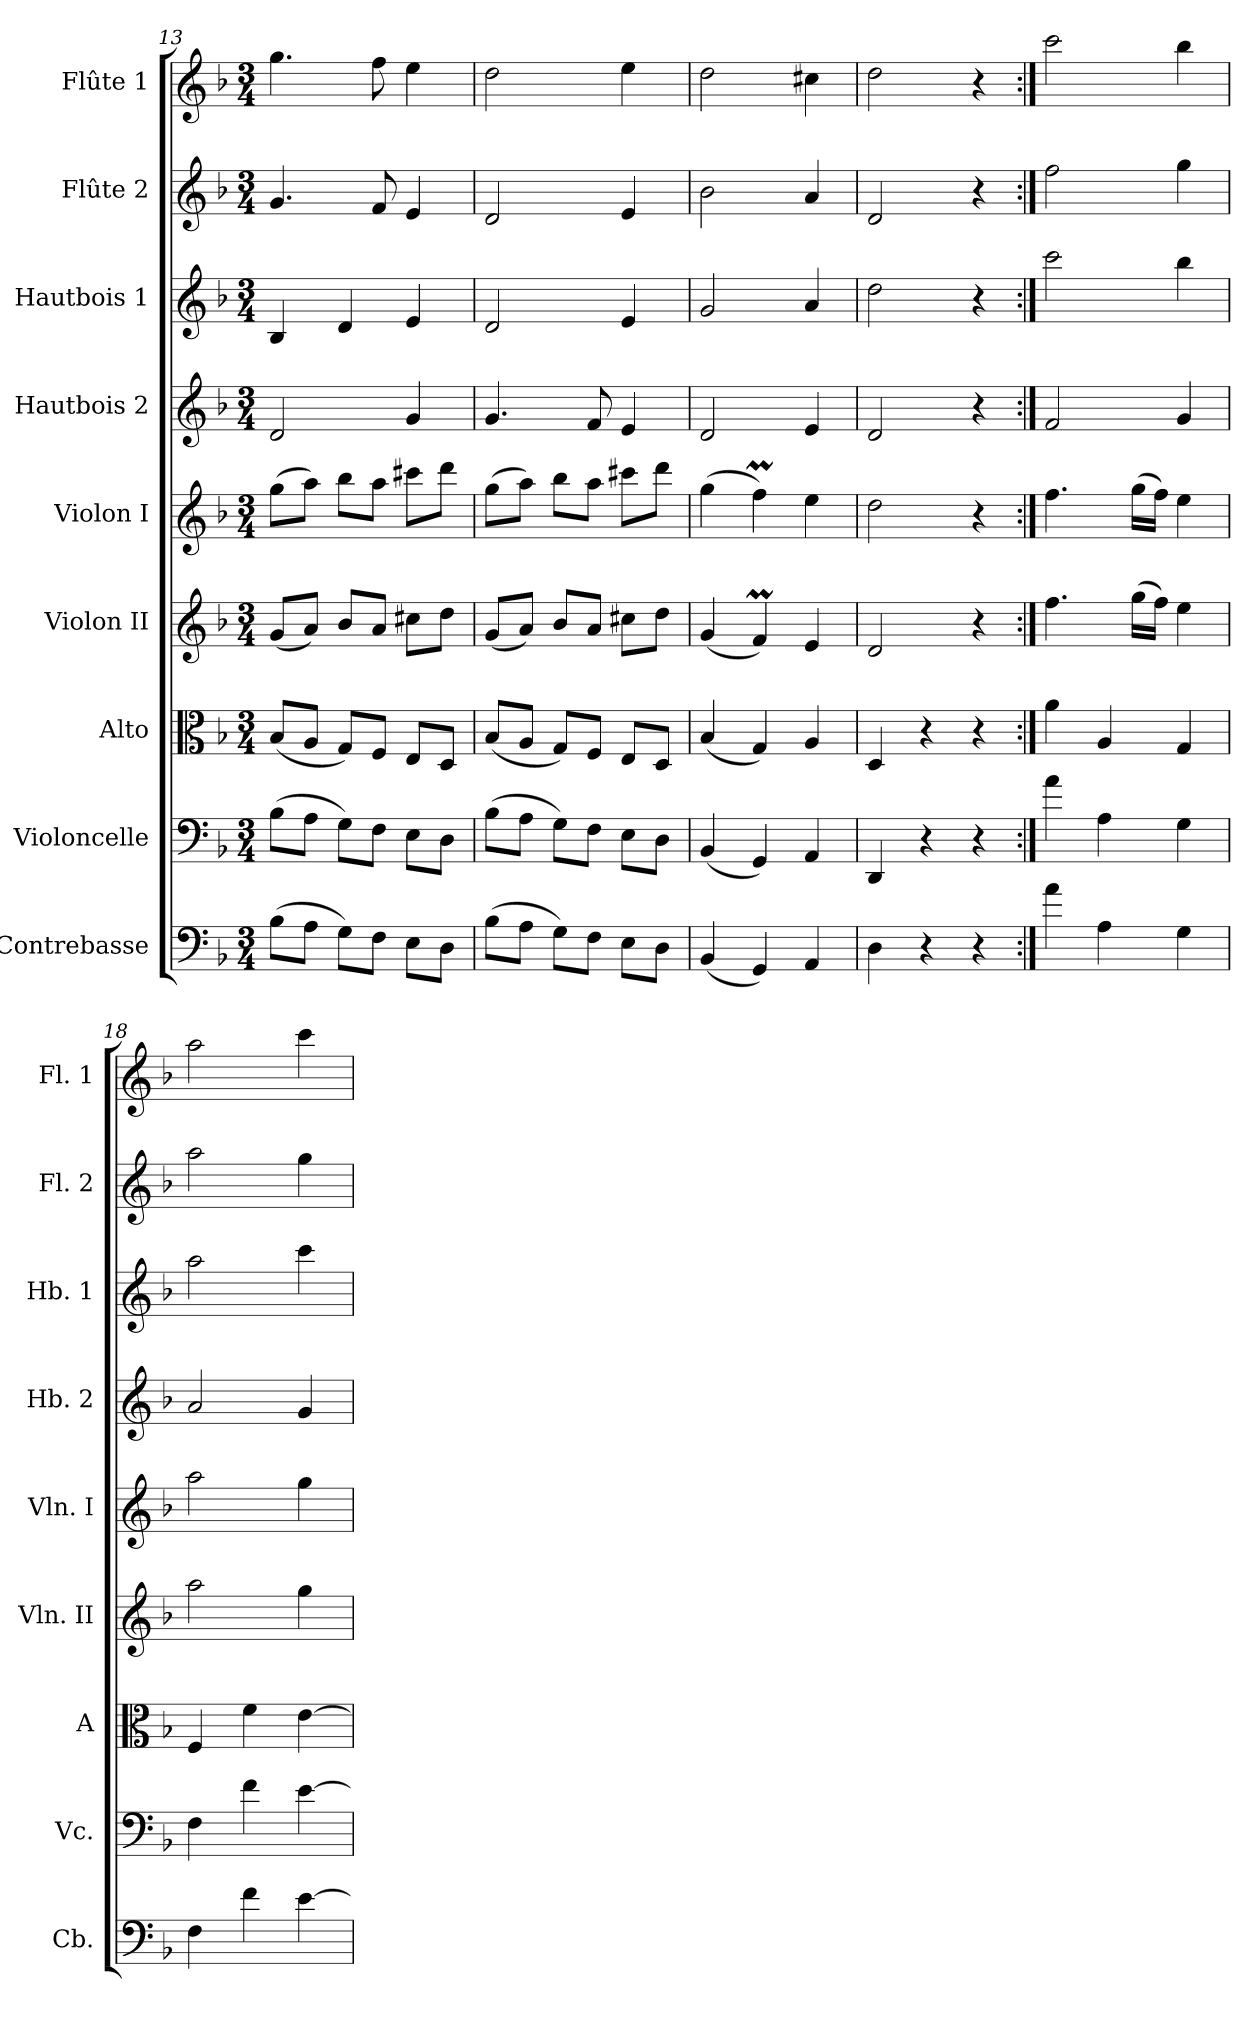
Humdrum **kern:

**kern	**kern	**kern	**kern	**kern	**kern	**kern	**kern	**kern
*part9	*part8	*part7	*part6	*part5	*part4	*part3	*part2	*part1
*staff9	*staff8	*staff7	*staff6	*staff5	*staff4	*staff3	*staff2	*staff1
*I"Contrebasse	*I"Violoncelle	*I"Alto	*I"Violon II	*I"Violon I	*I"Hautbois 2	*I"Hautbois 1	*I"Flûte 2	*I"Flûte 1
*I'Cb.	*I'Vc.	*I'A	*I'Vln. II	*I'Vln. I	*I'Hb. 2	*I'Hb. 1	*I'Fl. 2	*I'Fl. 1
!!LO:PB:g=z
*clefF4	*clefF4	*clefC3	*clefG2	*clefG2	*clefG2	*clefG2	*clefG2	*clefG2
*ITrd7c12	*	*	*	*	*	*	*	*
*k[b-]	*k[b-]	*k[b-]	*k[b-]	*k[b-]	*k[b-]	*k[b-]	*k[b-]	*k[b-]
*d:	*d:	*d:	*d:	*d:	*d:	*d:	*d:	*d:
*M3/4	*M3/4	*M3/4	*M3/4	*M3/4	*M3/4	*M3/4	*M3/4	*M3/4
=13	=13	=13	=13	=13	=13	=13	=13	=13
(>8BB-\L	(>8B-\L	(<8B-/L	(<8g/L	(>8gg\L	2d/	4B-/	4.g/	4.gg\
8AA\J	8A\J	8A/J	8a/J)	8aa\J)	.	.	.	.
8GG\L)	8G\L)	8G/L)	8b-/L	8bb-\L	.	4d/	.	.
8FF\J	8F\J	8F/J	8a/J	8aa\J	.	.	8f/	8ff\
8EE\L	8E\L	8E/L	8cc#X\L	8ccc#X\L	4g/	4e/	4e/	4ee\
8DD\J	8D\J	8D/J	8dd\J	8ddd\J	.	.	.	.
=14	=14	=14	=14	=14	=14	=14	=14	=14
(>8BB-\L	(>8B-\L	(<8B-/L	(<8g/L	(>8gg\L	4.g/	2d/	2d/	2dd\
8AA\J	8A\J	8A/J	8a/J)	8aa\J)	.	.	.	.
8GG\L)	8G\L)	8G/L)	8b-/L	8bb-\L	.	.	.	.
8FF\J	8F\J	8F/J	8a/J	8aa\J	8f/	.	.	.
8EE\L	8E\L	8E/L	8cc#X\L	8ccc#X\L	4e/	4e/	4e/	4ee\
8DD\J	8D\J	8D/J	8dd\J	8ddd\J	.	.	.	.
=15	=15	=15	=15	=15	=15	=15	=15	=15
(<4BBB-/	(<4BB-/	(<4B-/	(<4g/	(>4gg\	2d/	2g/	2b-\	2dd\
4GGG/)	4GG/)	4G/)	4fM/)	4ffM\)	.	.	.	.
4AAA/	4AA/	4A/	4e/	4ee\	4e/	4a/	4a/	4cc#X\
=16	=16	=16	=16	=16	=16	=16	=16	=16
4DD\	4DD/	4D/	2d/	2dd\	2d/	2dd\	2d/	2dd\
4r	4r	4r	.	.	.	.	.	.
4r	4r	4r	4r	4r	4r	4r	4r	4r
!!LO:PB:g=z
=17:|!	=17:|!	=17:|!	=17:|!	=17:|!	=17:|!	=17:|!	=17:|!	=17:|!
4A\	4a\	4a\	4.ff\	4.ff\	2f/	2ccc\	2ff\	2ccc\
4AA\	4A\	4A/	.	.	.	.	.	.
.	.	.	(>16gg\LL	(>16gg\LL	.	.	.	.
.	.	.	16ff\JJ)	16ff\JJ)	.	.	.	.
4GG\	4G\	4G/	4ee\	4ee\	4g/	4bb-\	4gg\	4bb-\
=18	=18	=18	=18	=18	=18	=18	=18	=18
4FF\	4F\	4F/	2aa\	2aa\	2a/	2aa\	2aa\	2aa\
4F\	4f\	4f\	.	.	.	.	.	.
[4E\	[4e\	[4e\	4gg\	4gg\	4g/	4ccc\	4gg\	4ccc\
=	=	=	=	=	=	=	=	=
*-	*-	*-	*-	*-	*-	*-	*-	*-
